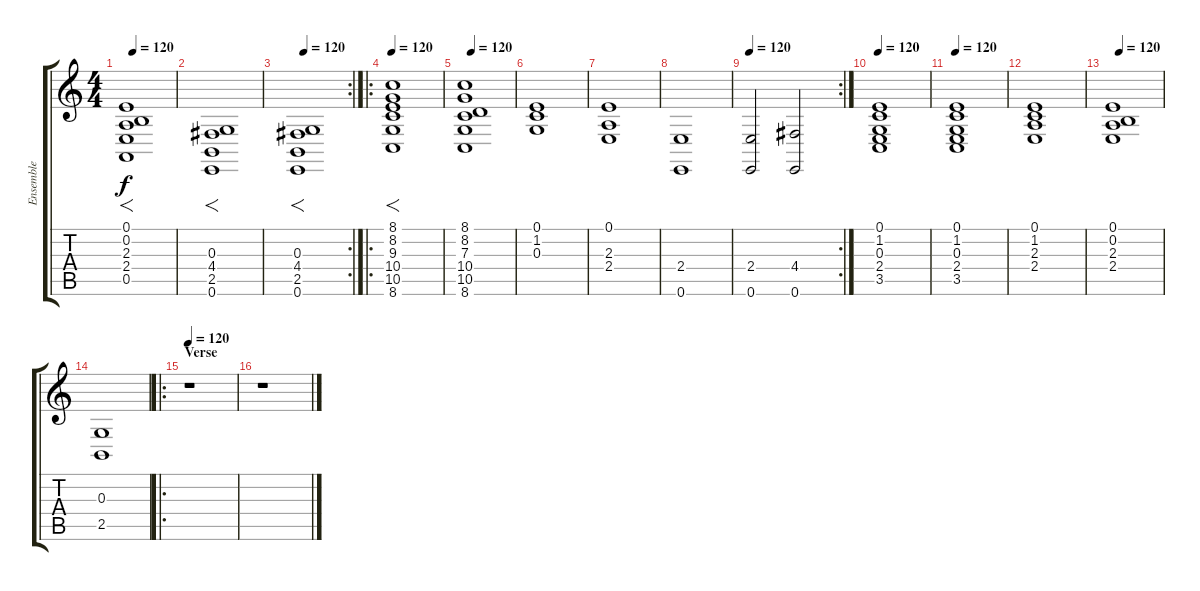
\track ("Ensemble" "Ensemble") {instrument stringensemble1}
\staff {score tabs}
\tuning (E4 B3 G3 D3 A2 E2) {hide}
\ts (4 4)
\tempo 120
\clef g2
\ks c
(0.1 0.2 2.3 2.4 0.5).1{f dy f} |
(0.3 4.4 2.5 0.6).1{f} |
\rc 2
\tempo 120
(0.3 4.4 2.5 0.6).1{f} |
\ro
\tempo 120
(8.1 8.2 9.3 10.4 10.5 8.6).1{f} |
\tempo 120
(8.1 8.2 7.3 10.4 10.5 8.6).1 |
(0.1 1.2 0.3).1 |
(0.1 2.3 2.4).1 |
(2.4 0.6).1 |
\rc 2
\tempo 120
(2.4 0.6).2 (4.4 0.6).2 |
\tempo 120
(0.1 1.2 0.3 2.4 3.5).1 |
\tempo 120
(0.1 1.2 0.3 2.4 3.5).1 |
(0.1 1.2 2.3 2.4).1 |
\tempo 120
(0.1 0.2 2.3 2.4).1 |
(0.3 2.5).1 |
\ro
\section ("" "Verse")
\tempo 120
r.1 |
r.1
